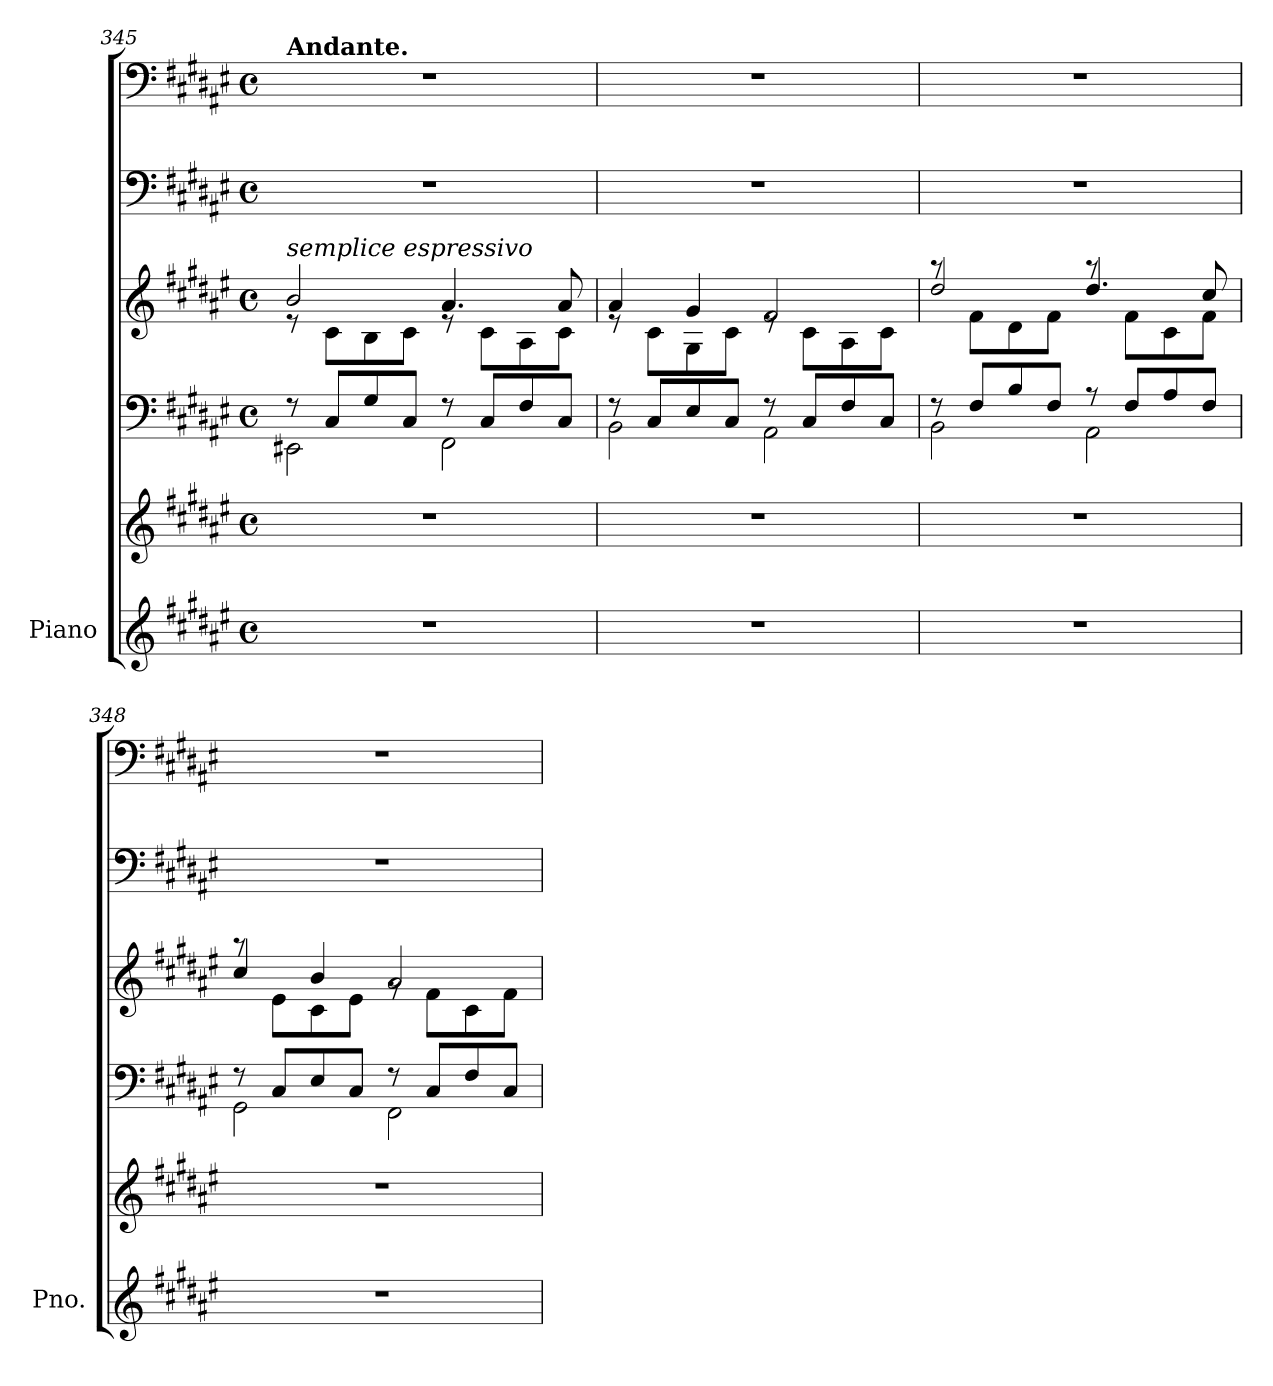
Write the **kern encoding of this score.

**kern	**kern	**kern	**kern	**kern	**kern
*part1	*part1	*part1	*part1	*part1	*part1
*staff6	*staff5	*staff4	*staff3	*staff2	*staff1
*I"Piano	*	*	*	*	*
*I'Pno.	*	*	*	*	*
*clefG2	*clefG2	*clefF4	*clefG2	*clefF4	*clefF4
*k[f#c#g#d#a#e#]	*k[f#c#g#d#a#e#]	*k[f#c#g#d#a#e#]	*k[f#c#g#d#a#e#]	*k[f#c#g#d#a#e#]	*k[f#c#g#d#a#e#]
*M4/4	*M4/4	*M4/4	*M4/4	*M4/4	*M4/4
*met(c)	*met(c)	*met(c)	*met(c)	*met(c)	*met(c)
=345	=345	=345	=345	=345	=345
*	*	*^	*^	*	*
!	!	!	!	!	!	!	!LO:TX:a:B:t=Andante.
!	!	!	!	!LO:TX:a:i:t=semplice espressivo	!	!	!
1r	1r	8r	2EE#X\	8re	2b/	1r	1r
.	.	8C#/L	.	8c#\L	.	.	.
.	.	8G#/	.	8B\	.	.	.
.	.	8C#/J	.	8c#\J	.	.	.
.	.	8r	2FF#\	8re	4.a#/	.	.
.	.	8C#/L	.	8c#\L	.	.	.
.	.	8F#/	.	8A#\	.	.	.
.	.	8C#/J	.	8c#\J	8a#/	.	.
=346	=346	=346	=346	=346	=346	=346	=346
1r	1r	8r	2BB\	8re	4a#/	1r	1r
.	.	8C#/L	.	8c#\L	.	.	.
.	.	8E#/	.	8G#\	4g#/	.	.
.	.	8C#/J	.	8c#\J	.	.	.
.	.	8r	2AA#\	8re	2f#/	.	.
.	.	8C#/L	.	8c#\L	.	.	.
.	.	8F#/	.	8A#\	.	.	.
.	.	8C#/J	.	8c#\J	.	.	.
=347	=347	=347	=347	=347	=347	=347	=347
1r	1r	8r	2BB\	8r	2dd#/	1r	1r
.	.	8F#/L	.	8f#\L	.	.	.
.	.	8B/	.	8d#\	.	.	.
.	.	8F#/J	.	8f#\J	.	.	.
.	.	8r	2AA#\	8r	4.dd#/	.	.
.	.	8F#/L	.	8f#\L	.	.	.
.	.	8A#/	.	8c#\	.	.	.
.	.	8F#/J	.	8f#\J	8cc#/	.	.
!!LO:LB:g=z
=348	=348	=348	=348	=348	=348	=348	=348
1r	1r	8r	2GG#\	8r	4cc#/	1r	1r
.	.	8C#/L	.	8e#\L	.	.	.
.	.	8E#/	.	8c#\	4b/	.	.
.	.	8C#/J	.	8e#\J	.	.	.
.	.	8r	2FF#\	8rg	2a#/	.	.
.	.	8C#/L	.	8f#\L	.	.	.
.	.	8F#/	.	8c#\	.	.	.
.	.	8C#/J	.	8f#\J	.	.	.
*	*	*v	*v	*	*	*	*
*	*	*	*v	*v	*	*
=	=	=	=	=	=
*-	*-	*-	*-	*-	*-
